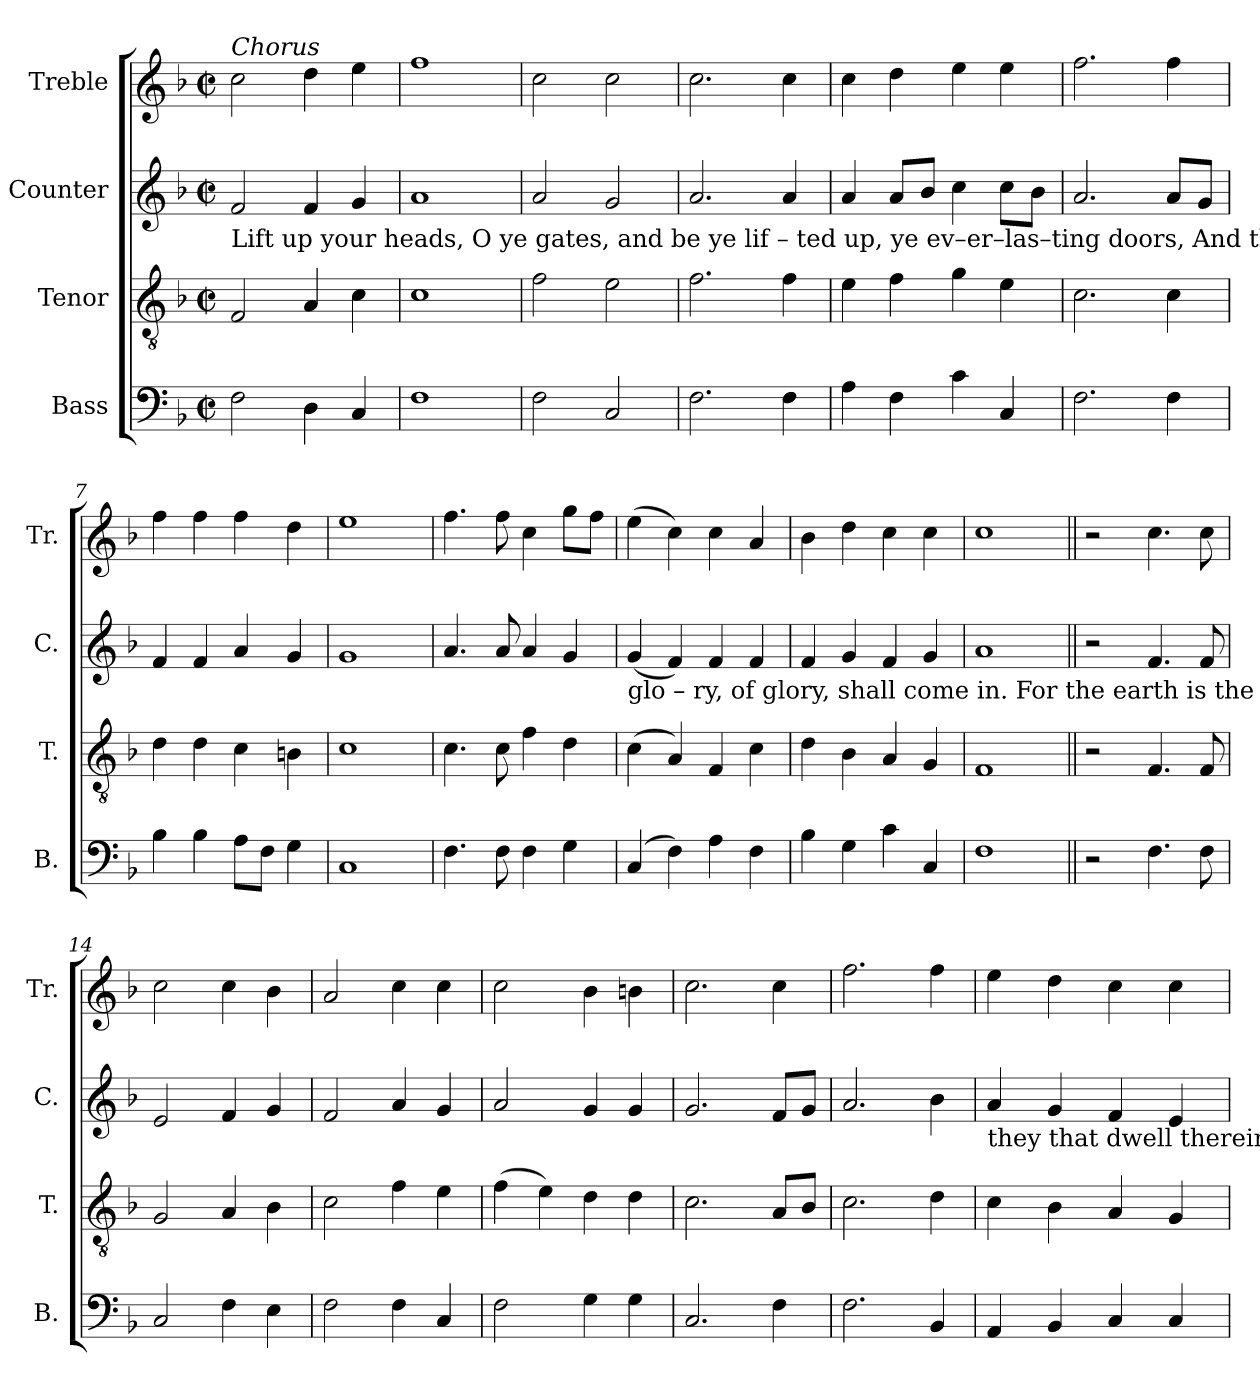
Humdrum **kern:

**kern	**kern	**kern	**kern
*part4	*part3	*part2	*part1
*staff4	*staff3	*staff2	*staff1
*I"Bass	*I"Tenor	*I"Counter	*I"Treble
*I'B.	*I'T.	*I'C.	*I'Tr.
*clefF4	*clefGv2	*clefG2	*clefG2
*k[b-]	*k[b-]	*k[b-]	*k[b-]
*M2/2	*M2/2	*M2/2	*M2/2
*met(c|)	*met(c|)	*met(c|)	*met(c|)
*MM140	*MM140	*MM140	*MM140
=1	=1	=1	=1
!	!	!	!LO:TX:a:i:t=Chorus
!	!	!LO:TX:b:t=Lift     up  your heads,       O    ye   gates, and  be   ye    lif – ted     up,     ye        ev–er–las–ting  doors, And the King of	!
2F\	2F/	2f/	2cc\
4D\	4A/	4f/	4dd\
4C/	4c\	4g/	4ee\
=2	=2	=2	=2
1F	1c	1a	1ff
=3	=3	=3	=3
2F\	2f\	2a/	2cc\
2C/	2e\	2g/	2cc\
=4	=4	=4	=4
2.F\	2.f\	2.a/	2.cc\
4F\	4f\	4a/	4cc\
=5	=5	=5	=5
4A\	4e\	4a/	4cc\
4F\	4f\	8a/L	4dd\
.	.	8b-/J	.
4c\	4g\	4cc\	4ee\
4C/	4e\	8cc\L	4ee\
.	.	8b-\J	.
=6	=6	=6	=6
2.F\	2.c\	2.a/	2.ff\
4F\	4c\	8a/L	4ff\
.	.	8g/J	.
=7	=7	=7	=7
4B-\	4d\	4f/	4ff\
4B-\	4d\	4f/	4ff\
8A\L	4c\	4a/	4ff\
8F\J	.	.	.
4G\	4Bn\	4g/	4dd\
=8	=8	=8	=8
1C	1c	1g	1ee
=9	=9	=9	=9
4.F\	4.c\	4.a/	4.ff\
8F\	8c\	8a/	8ff\
4F\	4f\	4a/	4cc\
4G\	4d\	4g/	8gg\L
.	.	.	8ff\J
!!LO:LB:g=z
=10	=10	=10	=10
!	!	!LO:TX:b:t=glo   –  ry,  of    glory, shall come in.                    For   the   earth is the Lord's and the ful  –  ness there–of,       The    world, and	!
(4C/	(4c\	(4g/	(4ee\
4F\)	4A/)	4f/)	4cc\)
4A\	4F/	4f/	4cc\
4F\	4c\	4f/	4a/
=11	=11	=11	=11
4B-\	4d\	4f/	4b-\
4G\	4B-\	4g/	4dd\
4c\	4A/	4f/	4cc\
4C/	4G/	4g/	4cc\
=12	=12	=12	=12
1F	1F	1a	1cc
=13||	=13||	=13||	=13||
2r	2r	2r	2r
4.F\	4.F/	4.f/	4.cc\
8F\	8F/	8f/	8cc\
=14	=14	=14	=14
2C/	2G/	2e/	2cc\
4F\	4A/	4f/	4cc\
4E\	4B-\	4g/	4b-\
=15	=15	=15	=15
2F\	2c\	2f/	2a/
4F\	4f\	4a/	4cc\
4C/	4e\	4g/	4cc\
=16	=16	=16	=16
2F\	(4f\	2a/	2cc\
.	4e\)	.	.
4G\	4d\	4g/	4b-\
4G\	4d\	4g/	4bn\
=17	=17	=17	=17
2.C/	2.c\	2.g/	2.cc\
4F\	8A/L	8f/L	4cc\
.	8B-/J	8g/J	.
=18	=18	=18	=18
2.F\	2.c\	2.a/	2.ff\
4BB-/	4d\	4b-\	4ff\
!!LO:LB:g=z
=19	=19	=19	=19
!	!	!LO:TX:b:t=they that dwell therein.	!
4AA/	4c\	4a/	4ee\
4BB-/	4B-\	4g/	4dd\
4C/	4A/	4f/	4cc\
4C/	4G/	4e/	4cc\
=	=	=	=
*-	*-	*-	*-
